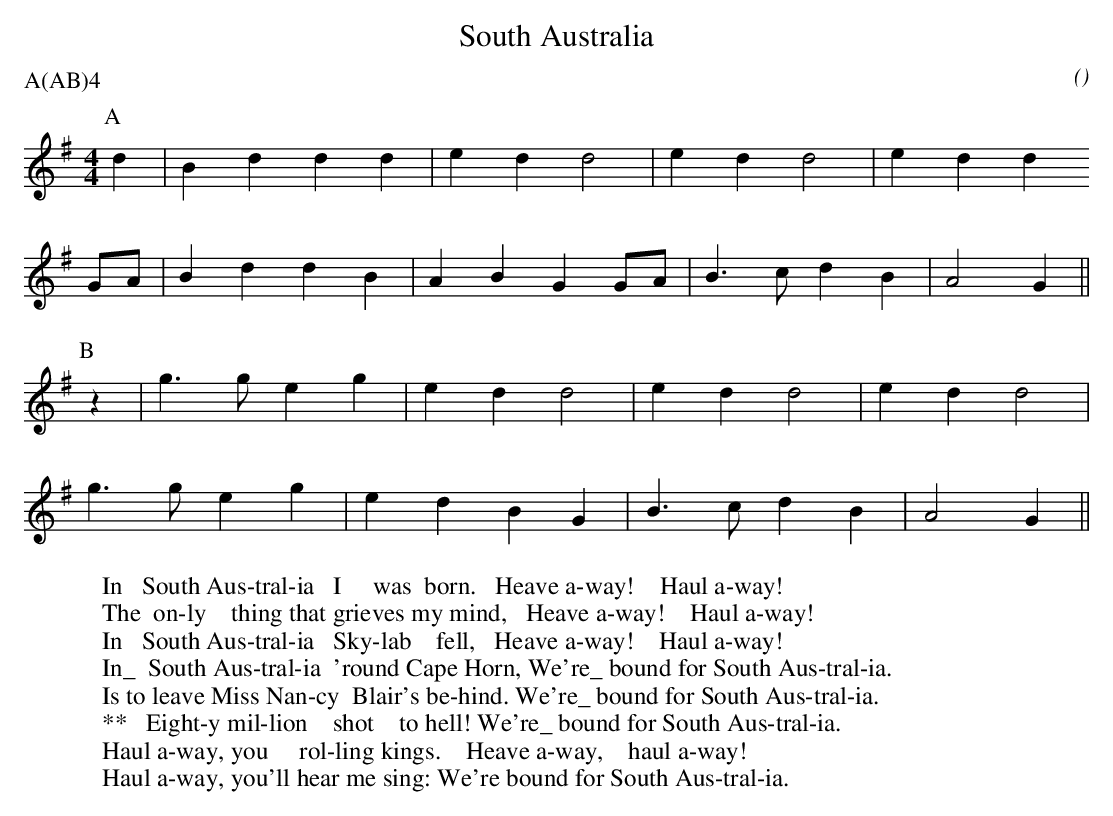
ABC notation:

X:1
T:South Australia
M:4/4
C:
O:
P:A(AB)4
K:G
P:A
d2 | B2    d2  d2   d2 | e2    d2   d4    | e2 d2   d4    | e2   d2 d2
W:In   South Aus-tral-ia   I     was  born.   Heave a-way!    Haul a-way!
W:The  on-ly    thing that grieves my mind,   Heave a-way!    Haul a-way!
W:In   South Aus-tral-ia   Sky-lab    fell,   Heave a-way!    Haul a-way!
GA | B2    d2  d2   B2 | A2    B2   G2 GA | B3 c    d2 B2 | A4      G2 ||
W:In_  South Aus-tral-ia  'round Cape Horn, We're_ bound for South Aus-tral-ia.
W:Is to leave Miss Nan-cy  Blair's be-hind. We're_ bound for South Aus-tral-ia.
W:**   Eight-y mil-lion    shot    to hell! We're_ bound for South Aus-tral-ia.
P:B
z2 | g3 g  e2 g2       | e2 d2 d4         | e2 d2   d4    | e2 d2 d4 |
W:Haul a-way, you     rol-ling kings.    Heave a-way,    haul a-way!
g3 g  e2 g2       | e2 d2 B2 G2      | B3 c    d2 B2 | A4    G2 ||
W:Haul a-way, you'll hear me sing: We're bound for South Aus-tral-ia.
